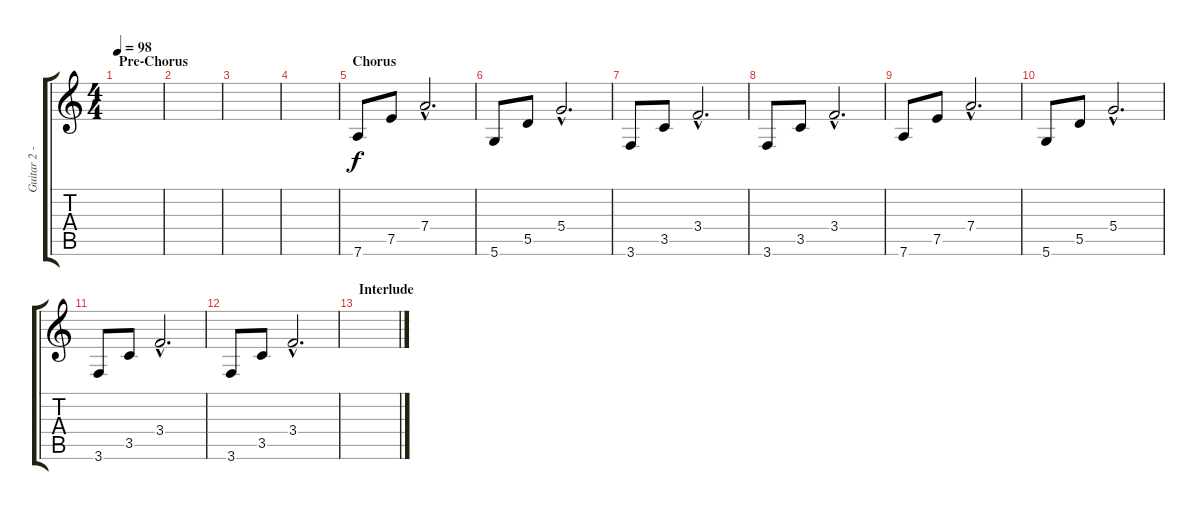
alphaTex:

\track ("Guitar 2 - Dave" "Guitar 2 -") {instrument distortionguitar}
\staff {score tabs}
\tuning (E4 B3 G3 D3 A2 D2) {hide}
\ts (4 4)
\section ("" "Pre-Chorus")
\tempo 98
\clef g2
\ks c
|
|
|
|
\section ("" "Chorus")
7.6.8{volume 16} 7.5.8 7.4{hac}.2{d} |
5.6.8 5.5.8 5.4{hac}.2{d} |
3.6.8 3.5.8 3.4{hac}.2{d} |
3.6.8 3.5.8 3.4{hac}.2{d} |
7.6.8{volume 16} 7.5.8 7.4{hac}.2{d} |
5.6.8 5.5.8 5.4{hac}.2{d} |
3.6.8 3.5.8 3.4{hac}.2{d} |
3.6.8 3.5.8 3.4{hac}.2{d} |
\section ("" "Interlude")
